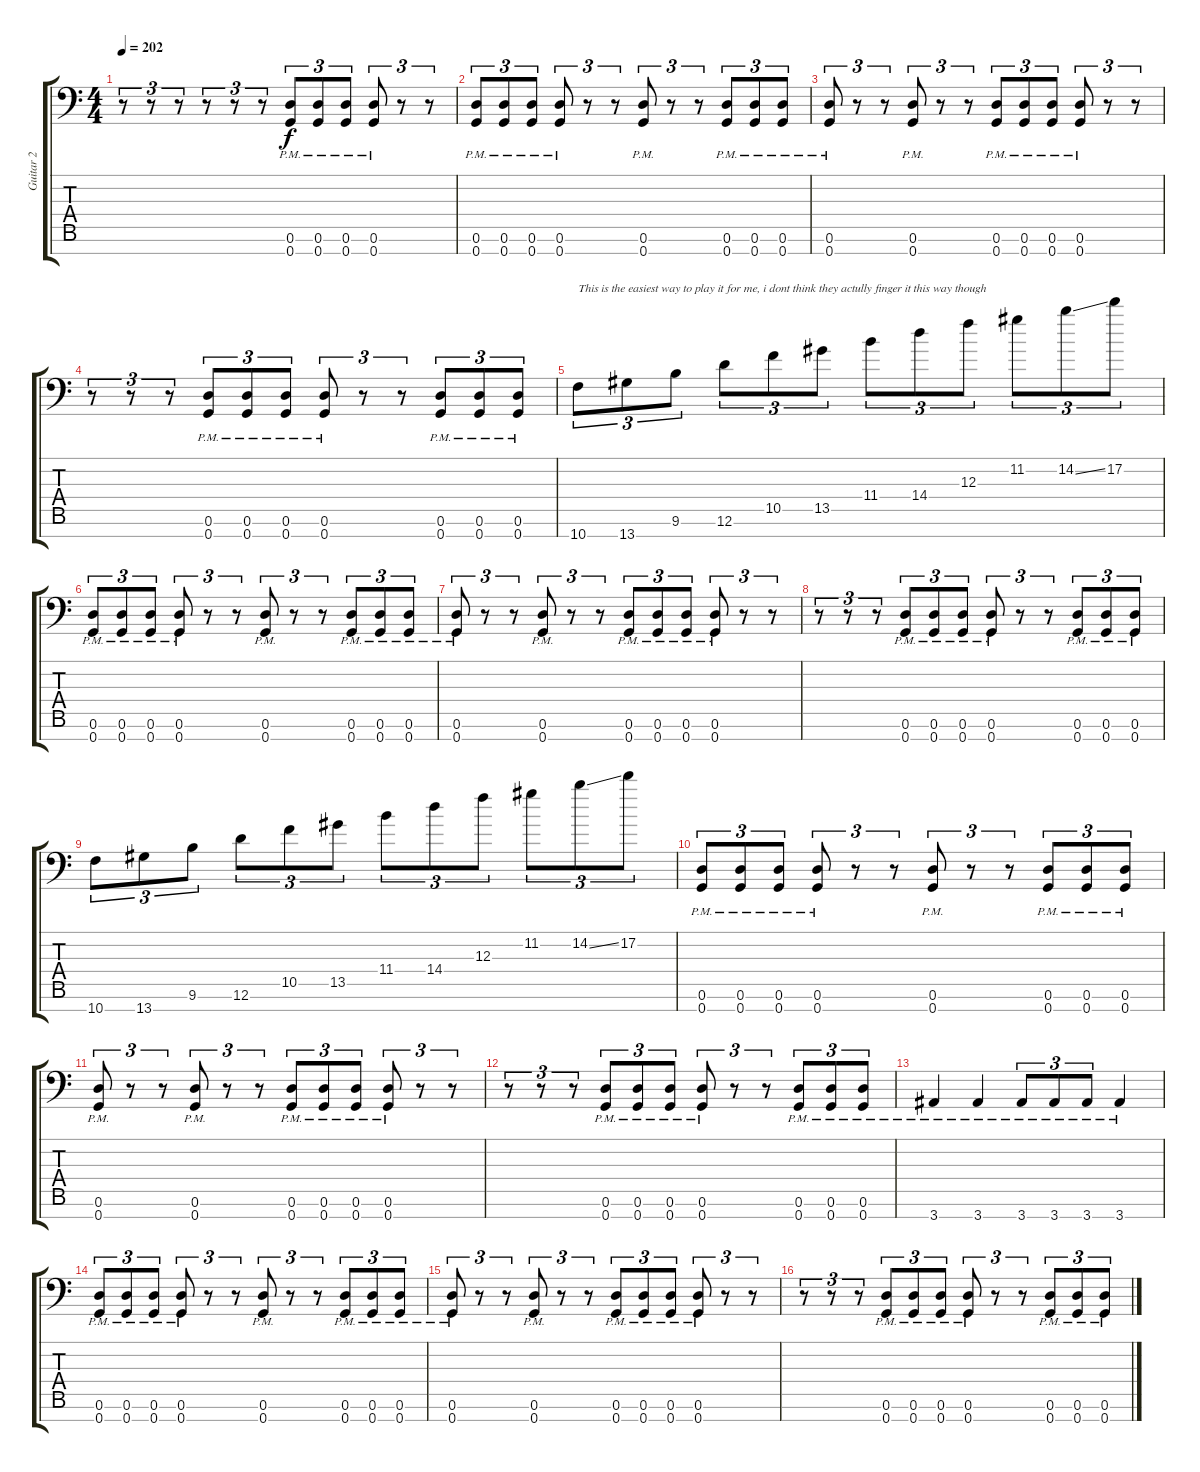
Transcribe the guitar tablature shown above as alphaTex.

\track ("Guitar 2" "Guitar 2") {instrument distortionguitar}
\staff {score tabs}
\tuning (D4 A3 F3 C3 G2 D2 G1) {hide}
\ts (4 4)
\tempo 202
\clef f4
\ks c
r.8{tu (3 2) dy f instrument distortionguitar} r.8{tu (3 2)} r.8{tu (3 2)} r.8{tu (3 2)} r.8{tu (3 2)} r.8{tu (3 2)} (0.6{pm} 0.7{pm}).8{tu (3 2)} (0.6{pm} 0.7{pm}).8{tu (3 2)} (0.6{pm} 0.7{pm}).8{tu (3 2)} (0.6{pm} 0.7{pm}).8{tu (3 2)} r.8{tu (3 2)} r.8{tu (3 2)} |
(0.6{pm} 0.7{pm}).8{tu (3 2)} (0.6{pm} 0.7{pm}).8{tu (3 2)} (0.6{pm} 0.7{pm}).8{tu (3 2)} (0.6{pm} 0.7{pm}).8{tu (3 2)} r.8{tu (3 2)} r.8{tu (3 2)} (0.6{pm} 0.7{pm}).8{tu (3 2)} r.8{tu (3 2)} r.8{tu (3 2)} (0.6{pm} 0.7{pm}).8{tu (3 2)} (0.6{pm} 0.7{pm}).8{tu (3 2)} (0.6{pm} 0.7{pm}).8{tu (3 2)} |
(0.6{pm} 0.7{pm}).8{tu (3 2)} r.8{tu (3 2)} r.8{tu (3 2)} (0.6{pm} 0.7{pm}).8{tu (3 2)} r.8{tu (3 2)} r.8{tu (3 2)} (0.6{pm} 0.7{pm}).8{tu (3 2)} (0.6{pm} 0.7{pm}).8{tu (3 2)} (0.6{pm} 0.7{pm}).8{tu (3 2)} (0.6{pm} 0.7{pm}).8{tu (3 2)} r.8{tu (3 2)} r.8{tu (3 2)} |
r.8{tu (3 2)} r.8{tu (3 2)} r.8{tu (3 2)} (0.6{pm} 0.7{pm}).8{tu (3 2)} (0.6{pm} 0.7{pm}).8{tu (3 2)} (0.6{pm} 0.7{pm}).8{tu (3 2)} (0.6{pm} 0.7{pm}).8{tu (3 2)} r.8{tu (3 2)} r.8{tu (3 2)} (0.6{pm} 0.7{pm}).8{tu (3 2)} (0.6{pm} 0.7{pm}).8{tu (3 2)} (0.6{pm} 0.7{pm}).8{tu (3 2)} |
10.7.8{tu (3 2) txt "This is the easiest way to play it for me, i dont think they actully finger it this way though"} 13.7.8{tu (3 2)} 9.6.8{tu (3 2)} 12.6.8{tu (3 2)} 10.5.8{tu (3 2)} 13.5.8{tu (3 2)} 11.4.8{tu (3 2)} 14.4.8{tu (3 2)} 12.3.8{tu (3 2)} 11.2.8{tu (3 2)} 14.2{ss}.8{tu (3 2)} 17.2.8{tu (3 2)} |
(0.6{pm} 0.7{pm}).8{tu (3 2)} (0.6{pm} 0.7{pm}).8{tu (3 2)} (0.6{pm} 0.7{pm}).8{tu (3 2)} (0.6{pm} 0.7{pm}).8{tu (3 2)} r.8{tu (3 2)} r.8{tu (3 2)} (0.6{pm} 0.7{pm}).8{tu (3 2)} r.8{tu (3 2)} r.8{tu (3 2)} (0.6{pm} 0.7{pm}).8{tu (3 2)} (0.6{pm} 0.7{pm}).8{tu (3 2)} (0.6{pm} 0.7{pm}).8{tu (3 2)} |
(0.6{pm} 0.7{pm}).8{tu (3 2)} r.8{tu (3 2)} r.8{tu (3 2)} (0.6{pm} 0.7{pm}).8{tu (3 2)} r.8{tu (3 2)} r.8{tu (3 2)} (0.6{pm} 0.7{pm}).8{tu (3 2)} (0.6{pm} 0.7{pm}).8{tu (3 2)} (0.6{pm} 0.7{pm}).8{tu (3 2)} (0.6{pm} 0.7{pm}).8{tu (3 2)} r.8{tu (3 2)} r.8{tu (3 2)} |
r.8{tu (3 2)} r.8{tu (3 2)} r.8{tu (3 2)} (0.6{pm} 0.7{pm}).8{tu (3 2)} (0.6{pm} 0.7{pm}).8{tu (3 2)} (0.6{pm} 0.7{pm}).8{tu (3 2)} (0.6{pm} 0.7{pm}).8{tu (3 2)} r.8{tu (3 2)} r.8{tu (3 2)} (0.6{pm} 0.7{pm}).8{tu (3 2)} (0.6{pm} 0.7{pm}).8{tu (3 2)} (0.6{pm} 0.7{pm}).8{tu (3 2)} |
10.7.8{tu (3 2)} 13.7.8{tu (3 2)} 9.6.8{tu (3 2)} 12.6.8{tu (3 2)} 10.5.8{tu (3 2)} 13.5.8{tu (3 2)} 11.4.8{tu (3 2)} 14.4.8{tu (3 2)} 12.3.8{tu (3 2)} 11.2.8{tu (3 2)} 14.2{ss}.8{tu (3 2)} 17.2.8{tu (3 2)} |
(0.6{pm} 0.7{pm}).8{tu (3 2)} (0.6{pm} 0.7{pm}).8{tu (3 2)} (0.6{pm} 0.7{pm}).8{tu (3 2)} (0.6{pm} 0.7{pm}).8{tu (3 2)} r.8{tu (3 2)} r.8{tu (3 2)} (0.6{pm} 0.7{pm}).8{tu (3 2)} r.8{tu (3 2)} r.8{tu (3 2)} (0.6{pm} 0.7{pm}).8{tu (3 2)} (0.6{pm} 0.7{pm}).8{tu (3 2)} (0.6{pm} 0.7{pm}).8{tu (3 2)} |
(0.6{pm} 0.7{pm}).8{tu (3 2)} r.8{tu (3 2)} r.8{tu (3 2)} (0.6{pm} 0.7{pm}).8{tu (3 2)} r.8{tu (3 2)} r.8{tu (3 2)} (0.6{pm} 0.7{pm}).8{tu (3 2)} (0.6{pm} 0.7{pm}).8{tu (3 2)} (0.6{pm} 0.7{pm}).8{tu (3 2)} (0.6{pm} 0.7{pm}).8{tu (3 2)} r.8{tu (3 2)} r.8{tu (3 2)} |
r.8{tu (3 2)} r.8{tu (3 2)} r.8{tu (3 2)} (0.6{pm} 0.7{pm}).8{tu (3 2)} (0.6{pm} 0.7{pm}).8{tu (3 2)} (0.6{pm} 0.7{pm}).8{tu (3 2)} (0.6{pm} 0.7{pm}).8{tu (3 2)} r.8{tu (3 2)} r.8{tu (3 2)} (0.6{pm} 0.7{pm}).8{tu (3 2)} (0.6{pm} 0.7{pm}).8{tu (3 2)} (0.6{pm} 0.7{pm}).8{tu (3 2)} |
3.7{pm}.4 3.7{pm}.4 3.7{pm}.8{tu (3 2)} 3.7{pm}.8{tu (3 2)} 3.7{pm}.8{tu (3 2)} 3.7{pm}.4 |
(0.6{pm} 0.7{pm}).8{tu (3 2)} (0.6{pm} 0.7{pm}).8{tu (3 2)} (0.6{pm} 0.7{pm}).8{tu (3 2)} (0.6{pm} 0.7{pm}).8{tu (3 2)} r.8{tu (3 2)} r.8{tu (3 2)} (0.6{pm} 0.7{pm}).8{tu (3 2)} r.8{tu (3 2)} r.8{tu (3 2)} (0.6{pm} 0.7{pm}).8{tu (3 2)} (0.6{pm} 0.7{pm}).8{tu (3 2)} (0.6{pm} 0.7{pm}).8{tu (3 2)} |
(0.6{pm} 0.7{pm}).8{tu (3 2)} r.8{tu (3 2)} r.8{tu (3 2)} (0.6{pm} 0.7{pm}).8{tu (3 2)} r.8{tu (3 2)} r.8{tu (3 2)} (0.6{pm} 0.7{pm}).8{tu (3 2)} (0.6{pm} 0.7{pm}).8{tu (3 2)} (0.6{pm} 0.7{pm}).8{tu (3 2)} (0.6{pm} 0.7{pm}).8{tu (3 2)} r.8{tu (3 2)} r.8{tu (3 2)} |
r.8{tu (3 2)} r.8{tu (3 2)} r.8{tu (3 2)} (0.6{pm} 0.7{pm}).8{tu (3 2)} (0.6{pm} 0.7{pm}).8{tu (3 2)} (0.6{pm} 0.7{pm}).8{tu (3 2)} (0.6{pm} 0.7{pm}).8{tu (3 2)} r.8{tu (3 2)} r.8{tu (3 2)} (0.6{pm} 0.7{pm}).8{tu (3 2)} (0.6{pm} 0.7{pm}).8{tu (3 2)} (0.6{pm} 0.7{pm}).8{tu (3 2)}
